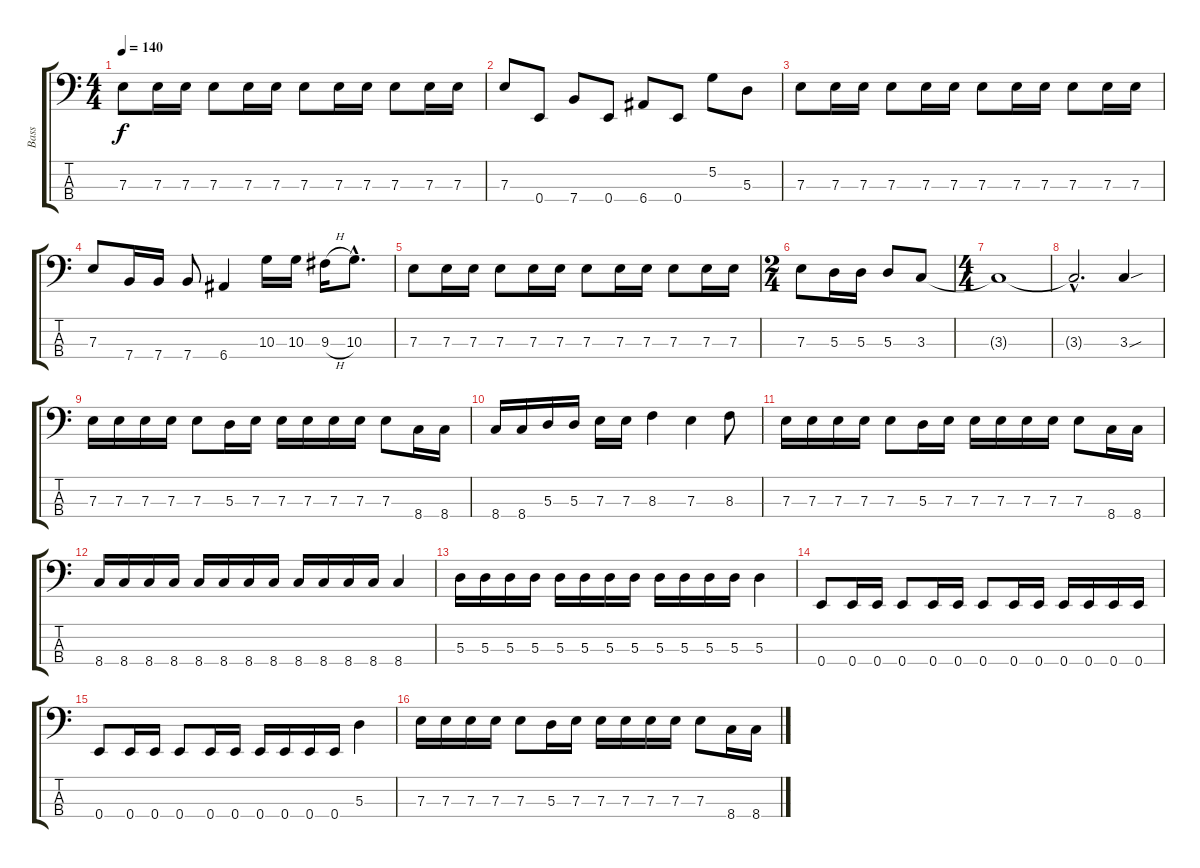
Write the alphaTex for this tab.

\track ("Bass" "Bass") {instrument slapbass1}
\staff {score tabs}
\tuning (G2 D2 A1 E1) {hide}
\ts (4 4)
\tempo 140
\clef f4
\ks c
7.3.8{dy f} 7.3.16 7.3.16 7.3.8 7.3.16 7.3.16 7.3.8 7.3.16 7.3.16 7.3.8 7.3.16 7.3.16 |
7.3.8 0.4.8 7.4.8 0.4.8 6.4.8 0.4.8 5.2.8 5.3.8 |
7.3.8 7.3.16 7.3.16 7.3.8 7.3.16 7.3.16 7.3.8 7.3.16 7.3.16 7.3.8 7.3.16 7.3.16 |
7.3.8 7.4.16 7.4.16 7.4.8 6.4.4 10.3.16 10.3.16 9.3{h}.16 10.3{hac}.8{d} |
7.3.8 7.3.16 7.3.16 7.3.8 7.3.16 7.3.16 7.3.8 7.3.16 7.3.16 7.3.8 7.3.16 7.3.16 |
\ts (2 4)
7.3.8 5.3.16 5.3.16 5.3.8 3.3.8 |
\ts (4 4)
3.3{t}.1 |
3.3{hac t}.2{d} 3.3{sou}.4 |
7.3.16 7.3.16 7.3.16 7.3.16 7.3.8 5.3.16 7.3.16 7.3.16 7.3.16 7.3.16 7.3.16 7.3.8 8.4.16 8.4.16 |
8.4.16 8.4.16 5.3.16 5.3.16 7.3.16 7.3.16 8.3.4 7.3.4 8.3.8 |
7.3.16 7.3.16 7.3.16 7.3.16 7.3.8 5.3.16 7.3.16 7.3.16 7.3.16 7.3.16 7.3.16 7.3.8 8.4.16 8.4.16 |
8.4.16 8.4.16 8.4.16 8.4.16 8.4.16 8.4.16 8.4.16 8.4.16 8.4.16 8.4.16 8.4.16 8.4.16 8.4.4 |
5.3.16 5.3.16 5.3.16 5.3.16 5.3.16 5.3.16 5.3.16 5.3.16 5.3.16 5.3.16 5.3.16 5.3.16 5.3.4 |
0.4.8 0.4.16 0.4.16 0.4.8 0.4.16 0.4.16 0.4.8 0.4.16 0.4.16 0.4.16 0.4.16 0.4.16 0.4.16 |
0.4.8 0.4.16 0.4.16 0.4.8 0.4.16 0.4.16 0.4.16 0.4.16 0.4.16 0.4.16 5.3.4 |
7.3.16 7.3.16 7.3.16 7.3.16 7.3.8 5.3.16 7.3.16 7.3.16 7.3.16 7.3.16 7.3.16 7.3.8 8.4.16 8.4.16
